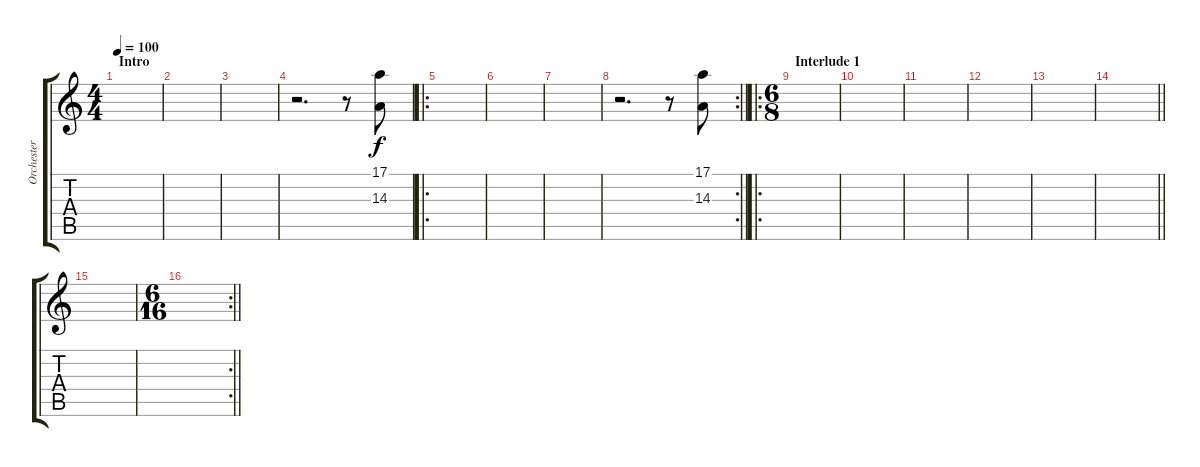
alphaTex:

\track ("Orchester Hit" "Orchester ") {instrument orchestrahit}
\staff {score tabs}
\tuning (E4 B3 G3 D3 A2 E2) {hide}
\ts (4 4)
\section ("" "Intro")
\tempo 100
\clef g2
\ks c
|
|
|
r.2{d} r.8 (17.1 14.3).8 |
\ro
|
|
|
\rc 2
\barLineRight lightlight
r.2{d} r.8 (17.1 14.3).8 |
\ro
\ts (6 8)
\section ("" "Interlude 1")
|
|
|
|
|
\barLineRight lightlight
|
|
\rc 2
\ts (6 16)
\barLineRight lightlight
